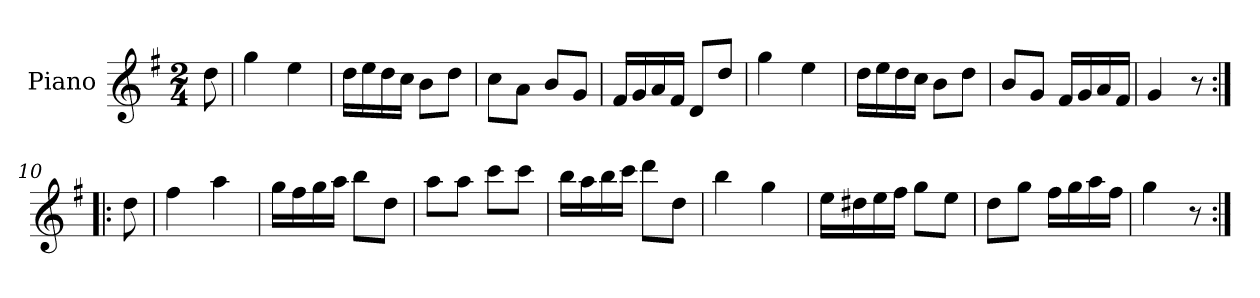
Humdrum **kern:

**kern
*part1
*staff1
*I"Piano
*I'Pno.
*clefG2
*k[f#]
*M2/4
=1
8dd\
=2
4gg\
4ee\
=3
16dd\LL
16ee\
16dd\
16cc\JJ
8b\L
8dd\J
=4
8cc\L
8a\J
8b/L
8g/J
=5
16f#/LL
16g/
16a/
16f#/JJ
8d/L
8dd/J
=6
4gg\
4ee\
=7
16dd\LL
16ee\
16dd\
16cc\JJ
8b\L
8dd\J
=8
8b/L
8g/J
16f#/LL
16g/
16a/
16f#/JJ
=9
4g/
8r
=10:|!|:
8dd\
=11
4ff#\
4aa\
=12
16gg\LL
16ff#\
16gg\
16aa\JJ
8bb\L
8dd\J
=13
8aa\L
8aa\J
8ccc\L
8ccc\J
=14
16bb\LL
16aa\
16bb\
16ccc\JJ
8ddd\L
8dd\J
=15
4bb\
4gg\
=16
16ee\LL
16dd#X\
16ee\
16ff#\JJ
8gg\L
8ee\J
=17
8dd\L
8gg\J
16ff#\LL
16gg\
16aa\
16ff#\JJ
=18
4gg\
8r
=:|!
*-
